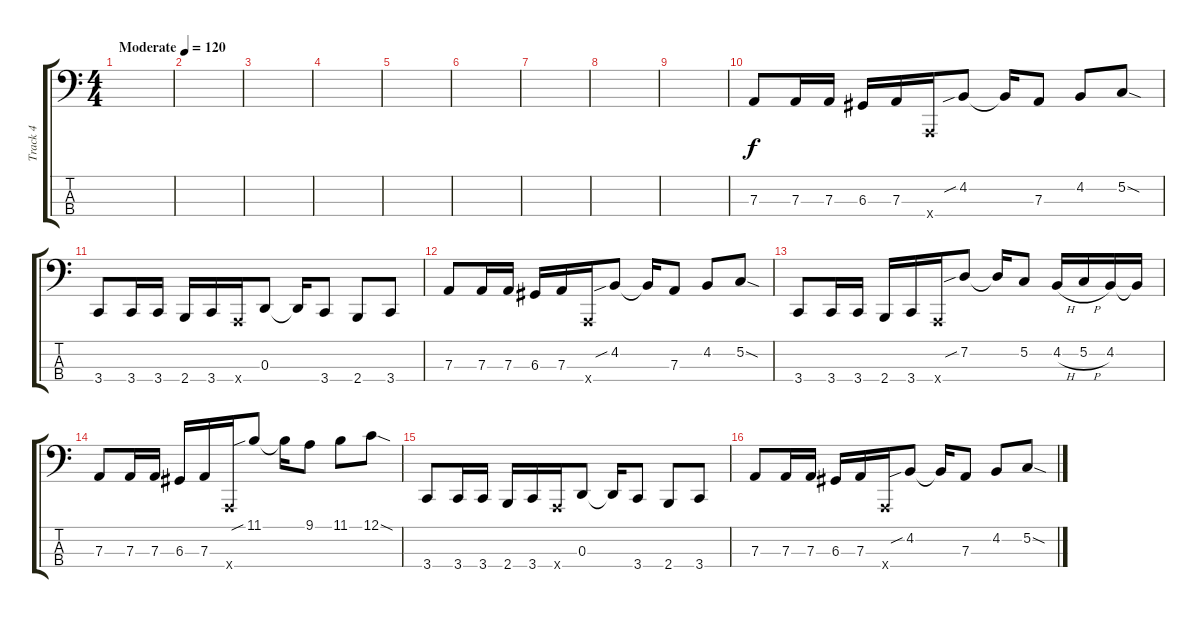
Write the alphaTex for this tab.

\track ("Track 4" "Track 4") {instrument electricbasspick}
\staff {score tabs}
\tuning (C2 G1 D1 A0) {hide}
\ts (4 4)
\tempo (120 "Moderate")
\clef f4
\ks c
|
|
|
|
|
|
|
|
|
7.3.8 7.3.16 7.3.16 6.3.16 7.3.16 0.4{x}.16 4.2{sib}.8 4.2{t}.16 7.3.8 4.2.8 5.2{sod}.8 |
3.4.8 3.4.16 3.4.16 2.4.16 3.4.16 0.4{x}.16 0.3.8 0.3{t}.16 3.4.8 2.4.8 3.4.8 |
7.3.8 7.3.16 7.3.16 6.3.16 7.3.16 0.4{x}.16 4.2{sib}.8 4.2{t}.16 7.3.8 4.2.8 5.2{sod}.8 |
3.4.8 3.4.16 3.4.16 2.4.16 3.4.16 0.4{x}.16 7.2{sib}.8 7.2{t}.16 5.2.8 4.2{h}.16 5.2{h}.16 4.2.16 4.2{t}.16 |
7.3.8 7.3.16 7.3.16 6.3.16 7.3.16 0.4{x}.16 11.1{sib}.8 11.1{t}.16 9.1.8 11.1.8 12.1{sod}.8 |
3.4.8 3.4.16 3.4.16 2.4.16 3.4.16 0.4{x}.16 0.3.8 0.3{t}.16 3.4.8 2.4.8 3.4.8 |
7.3.8 7.3.16 7.3.16 6.3.16 7.3.16 0.4{x}.16 4.2{sib}.8 4.2{t}.16 7.3.8 4.2.8 5.2{sod}.8
